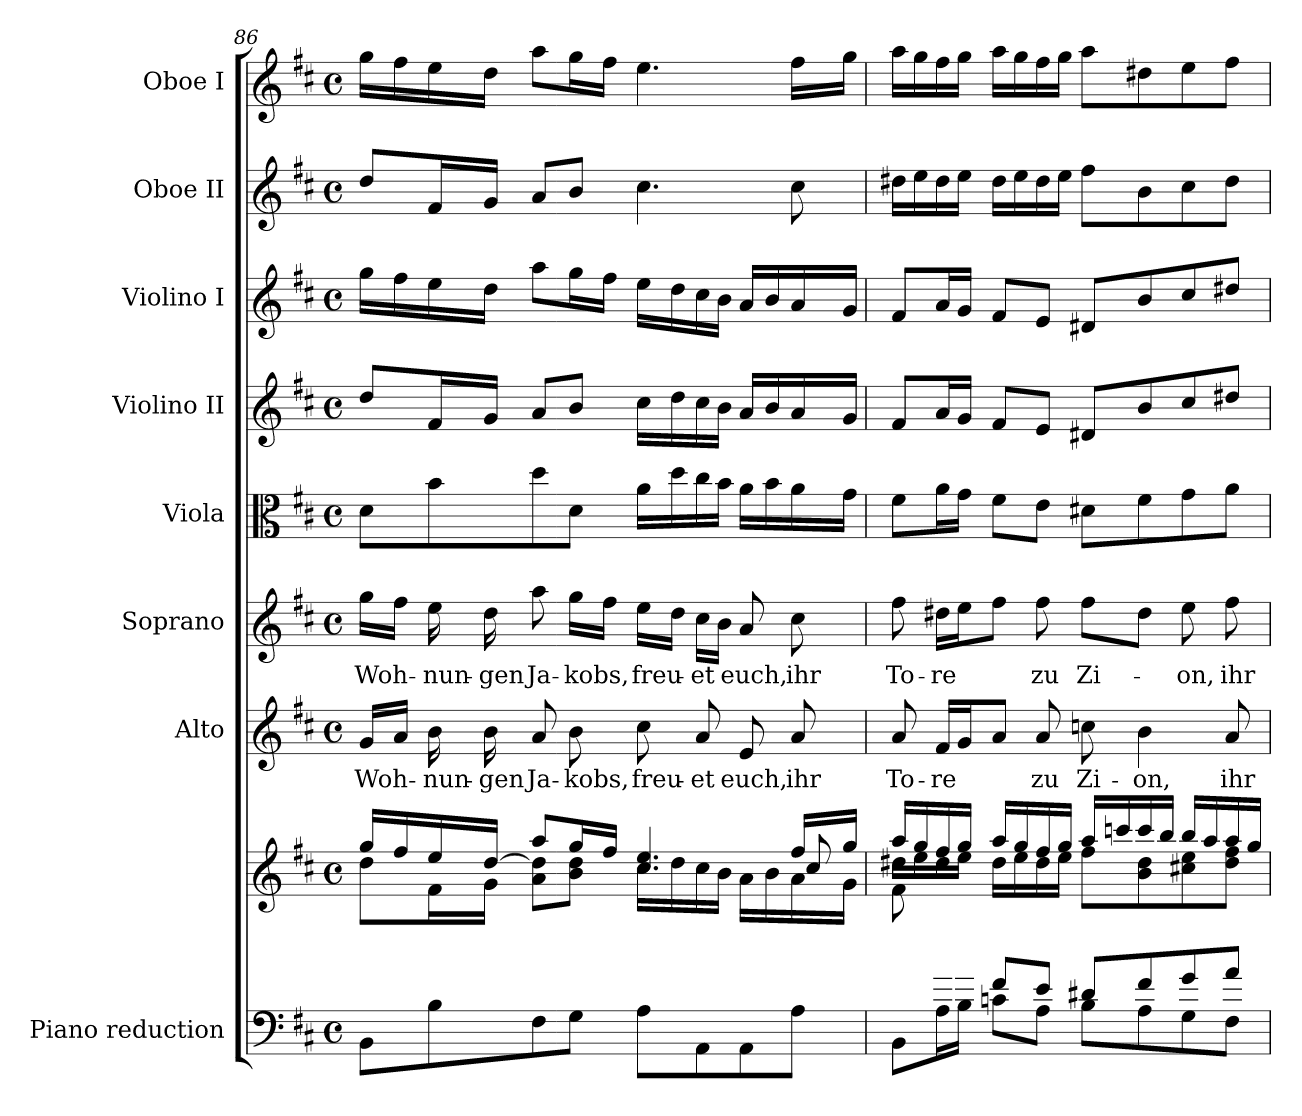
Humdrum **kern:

**kern	**kern	**kern	**text	**kern	**text	**kern	**kern	**kern	**kern	**kern
*part8	*part8	*part7	*part7	*part6	*part6	*part5	*part4	*part3	*part2	*part1
*staff9	*staff8	*staff7	*staff7	*staff6	*staff6	*staff5	*staff4	*staff3	*staff2	*staff1
*I"Piano reduction	*	*I"Alto	*	*I"Soprano	*	*I"Viola	*I"Violino II	*I"Violino I	*I"Oboe II	*I"Oboe I
*I'Pno	*	*	*	*	*	*I'Vla	*I'Vln	*I'Vln	*I'Ob	*I'Ob
*clefF4	*clefG2	*clefG2	*	*clefG2	*	*clefC3	*clefG2	*clefG2	*clefG2	*clefG2
*k[f#c#]	*k[f#c#]	*k[f#c#]	*	*k[f#c#]	*	*k[f#c#]	*k[f#c#]	*k[f#c#]	*k[f#c#]	*k[f#c#]
*M4/4	*M4/4	*M4/4	*	*M4/4	*	*M4/4	*M4/4	*M4/4	*M4/4	*M4/4
*met(c)	*met(c)	*met(c)	*	*met(c)	*	*met(c)	*met(c)	*met(c)	*met(c)	*met(c)
=86	=86	=86	=86	=86	=86	=86	=86	=86	=86	=86
*	*^	*	*	*	*	*	*	*	*	*
*	*	*^	*	*	*	*	*	*	*	*	*
!	!	!	!	!	!LO:LY:b	!	!LO:LY:b	!	!	!	!	!
8BB\L	16gg/LL	8dd\L	2ryy	16g/LL	Woh-	16gg\LL	Woh-	8d\L	8dd/L	16gg\LL	8dd/L	16gg\LL
.	16ff#/	.	.	16a/JJ	.	16ff#\JJ	.	.	.	16ff#\	.	16ff#\
!	!	!	!	!	!LO:LY:b	!	!LO:LY:b	!	!	!	!	!
8B\	16ee/	16f#\L	.	16b\	-nun-	16ee\	-nun-	8b\	16f#/L	16ee\	16f#/L	16ee\
!	!	!	!	!	!LO:LY:b	!	!LO:LY:b	!	!	!	!	!
.	[<16dd/JJ	16g\JJ	.	16b\	-gen	16dd\	-gen	.	16g/JJ	16dd\JJ	16g/JJ	16dd\JJ
!	!	!	!	!	!LO:LY:b	!	!LO:LY:b	!	!	!	!	!
8F#\	8aa/L	8a\ 8dd\]L	.	8a/	Ja-	8aa\	Ja-	8dd\	8a/L	8aa\L	8a/L	8aa\L
!	!	!	!	!	!LO:LY:b	!	!LO:LY:b	!	!	!	!	!
8G\J	16gg/L	8b\ 8dd\J	.	8b\	-kobs,	16gg\LL	-kobs,	8d\J	8b/J	16gg\L	8b/J	16gg\L
.	16ff#/JJ	.	.	.	.	16ff#\JJ	.	.	.	16ff#\JJ	.	16ff#\JJ
!	!	!	!	!	!LO:LY:b	!	!LO:LY:b	!	!	!	!	!
8A\L	4.cc#/ 4.ee/	16cc#\LL	4ryy	8cc#\	freu-	16ee\LL	freu-	16a\LL	16cc#\LL	16ee\LL	4.cc#\	4.ee\
.	.	16dd\	.	.	.	16dd\JJ	.	16dd\	16dd\	16dd\	.	.
!	!	!	!	!	!LO:LY:b	!	!LO:LY:b	!	!	!	!	!
8AA\	.	16cc#\	.	8a/	-et	16cc#\LL	-et	16cc#\	16cc#\	16cc#\	.	.
.	.	16b\JJ	.	.	.	16b\JJ	.	16b\JJ	16b\JJ	16b\JJ	.	.
!	!	!	!	!	!LO:LY:b	!	!LO:LY:b	!	!	!	!	!
8AA\	.	16a\LL	8ryy	8e/	euch,	8a/	euch,	16a\LL	16a/LL	16a/LL	.	.
.	.	16b\	.	.	.	.	.	16b\	16b/	16b/	.	.
!	!	!	!	!	!LO:LY:b	!	!LO:LY:b	!	!	!	!	!
8A\J	16ff#/LL	16a\	8cc#/	8a/	ihr	8cc#\	ihr	16a\	16a/	16a/	8cc#\	16ff#\LL
.	16gg/JJ	16g\JJ	.	.	.	.	.	16g\JJ	16g/JJ	16g/JJ	.	16gg\JJ
=87	=87	=87	=87	=87	=87	=87	=87	=87	=87	=87	=87	=87
*^	*	*	*	*	*	*	*	*	*	*	*	*
!	!	!	!	!	!	!LO:LY:b	!	!LO:LY:b	!	!	!	!	!
8ryy	8BB\L	16aa/LL	16dd#X\LL	8f#\L	8a/	To-	8ff#\	To-	8f#\L	8f#/L	8f#/L	16dd#X\LL	16aa\LL
.	.	16gg/	16ee\	.	.	.	.	.	.	.	.	16ee\	16gg\
!	!	!	!	!	!	!LO:LY:b	!	!LO:LY:b	!	!	!	!	!
16a/L	16A\L	16ff#/	16dd#\	2..ryy	16f#/LL	-re	16dd#X\LL	-re	16a\L	16a/L	16a/L	16dd#\	16ff#\
16g/JJ	16B\JJ	16gg/JJ	16ee\JJ	.	16g/J	.	16ee\J	.	16g\JJ	16g/JJ	16g/JJ	16ee\JJ	16gg\JJ
8f#/L	8cn\L	16aa/LL	16dd#\LL	.	8a/J	.	8ff#\J	.	8f#\L	8f#/L	8f#/L	16dd#\LL	16aa\LL
.	.	16gg/	16ee\	.	.	.	.	.	.	.	.	16ee\	16gg\
!	!	!	!	!	!	!LO:LY:b	!	!LO:LY:b	!	!	!	!	!
8e/J	8A\J	16ff#/	16dd#\	.	8a/	zu	8ff#\	zu	8e\J	8e/J	8e/J	16dd#\	16ff#\
.	.	16gg/JJ	16ee\JJ	.	.	.	.	.	.	.	.	16ee\JJ	16gg\JJ
!	!	!	!	!	!	!LO:LY:b	!	!LO:LY:b	!	!	!	!	!
8d#X/L	8B\L	16aa/LL	8ff#\L	.	8ccn\	Zi-	8ff#\L	Zi-	8d#X\L	8d#X/L	8d#X/L	8ff#\L	8aa\L
.	.	16cccn/	.	.	.	.	.	.	.	.	.	.	.
!	!	!	!	!	!	!LO:LY:b	!	!	!	!	!	!	!
8f#/	8A\	16ccc/	8b\ 8dd#\	.	4b\	-on,	8dd#\J	.	8f#\	8b/	8b/	8b\	8dd#X\
.	.	16bb/JJ	.	.	.	.	.	.	.	.	.	.	.
!	!	!	!	!	!	!	!	!LO:LY:b	!	!	!	!	!
8g/	8G\	16bb/LL	8cc#X\ 8ee\	.	.	.	8ee\	-on,	8g\	8cc#/	8cc#/	8cc#\	8ee\
.	.	16aa/	.	.	.	.	.	.	.	.	.	.	.
!	!	!	!	!	!	!LO:LY:b	!	!LO:LY:b	!	!	!	!	!
8a/J	8F#\J	16aa/	8dd#\ 8ff#\J	.	8a/	ihr	8ff#\	ihr	8a\J	8dd#X/J	8dd#X/J	8dd#\J	8ff#\J
.	.	16gg/JJ	.	.	.	.	.	.	.	.	.	.	.
*v	*v	*	*	*	*	*	*	*	*	*	*	*	*
*	*v	*v	*v	*	*	*	*	*	*	*	*	*
=	=	=	=	=	=	=	=	=	=	=
*-	*-	*-	*-	*-	*-	*-	*-	*-	*-	*-
